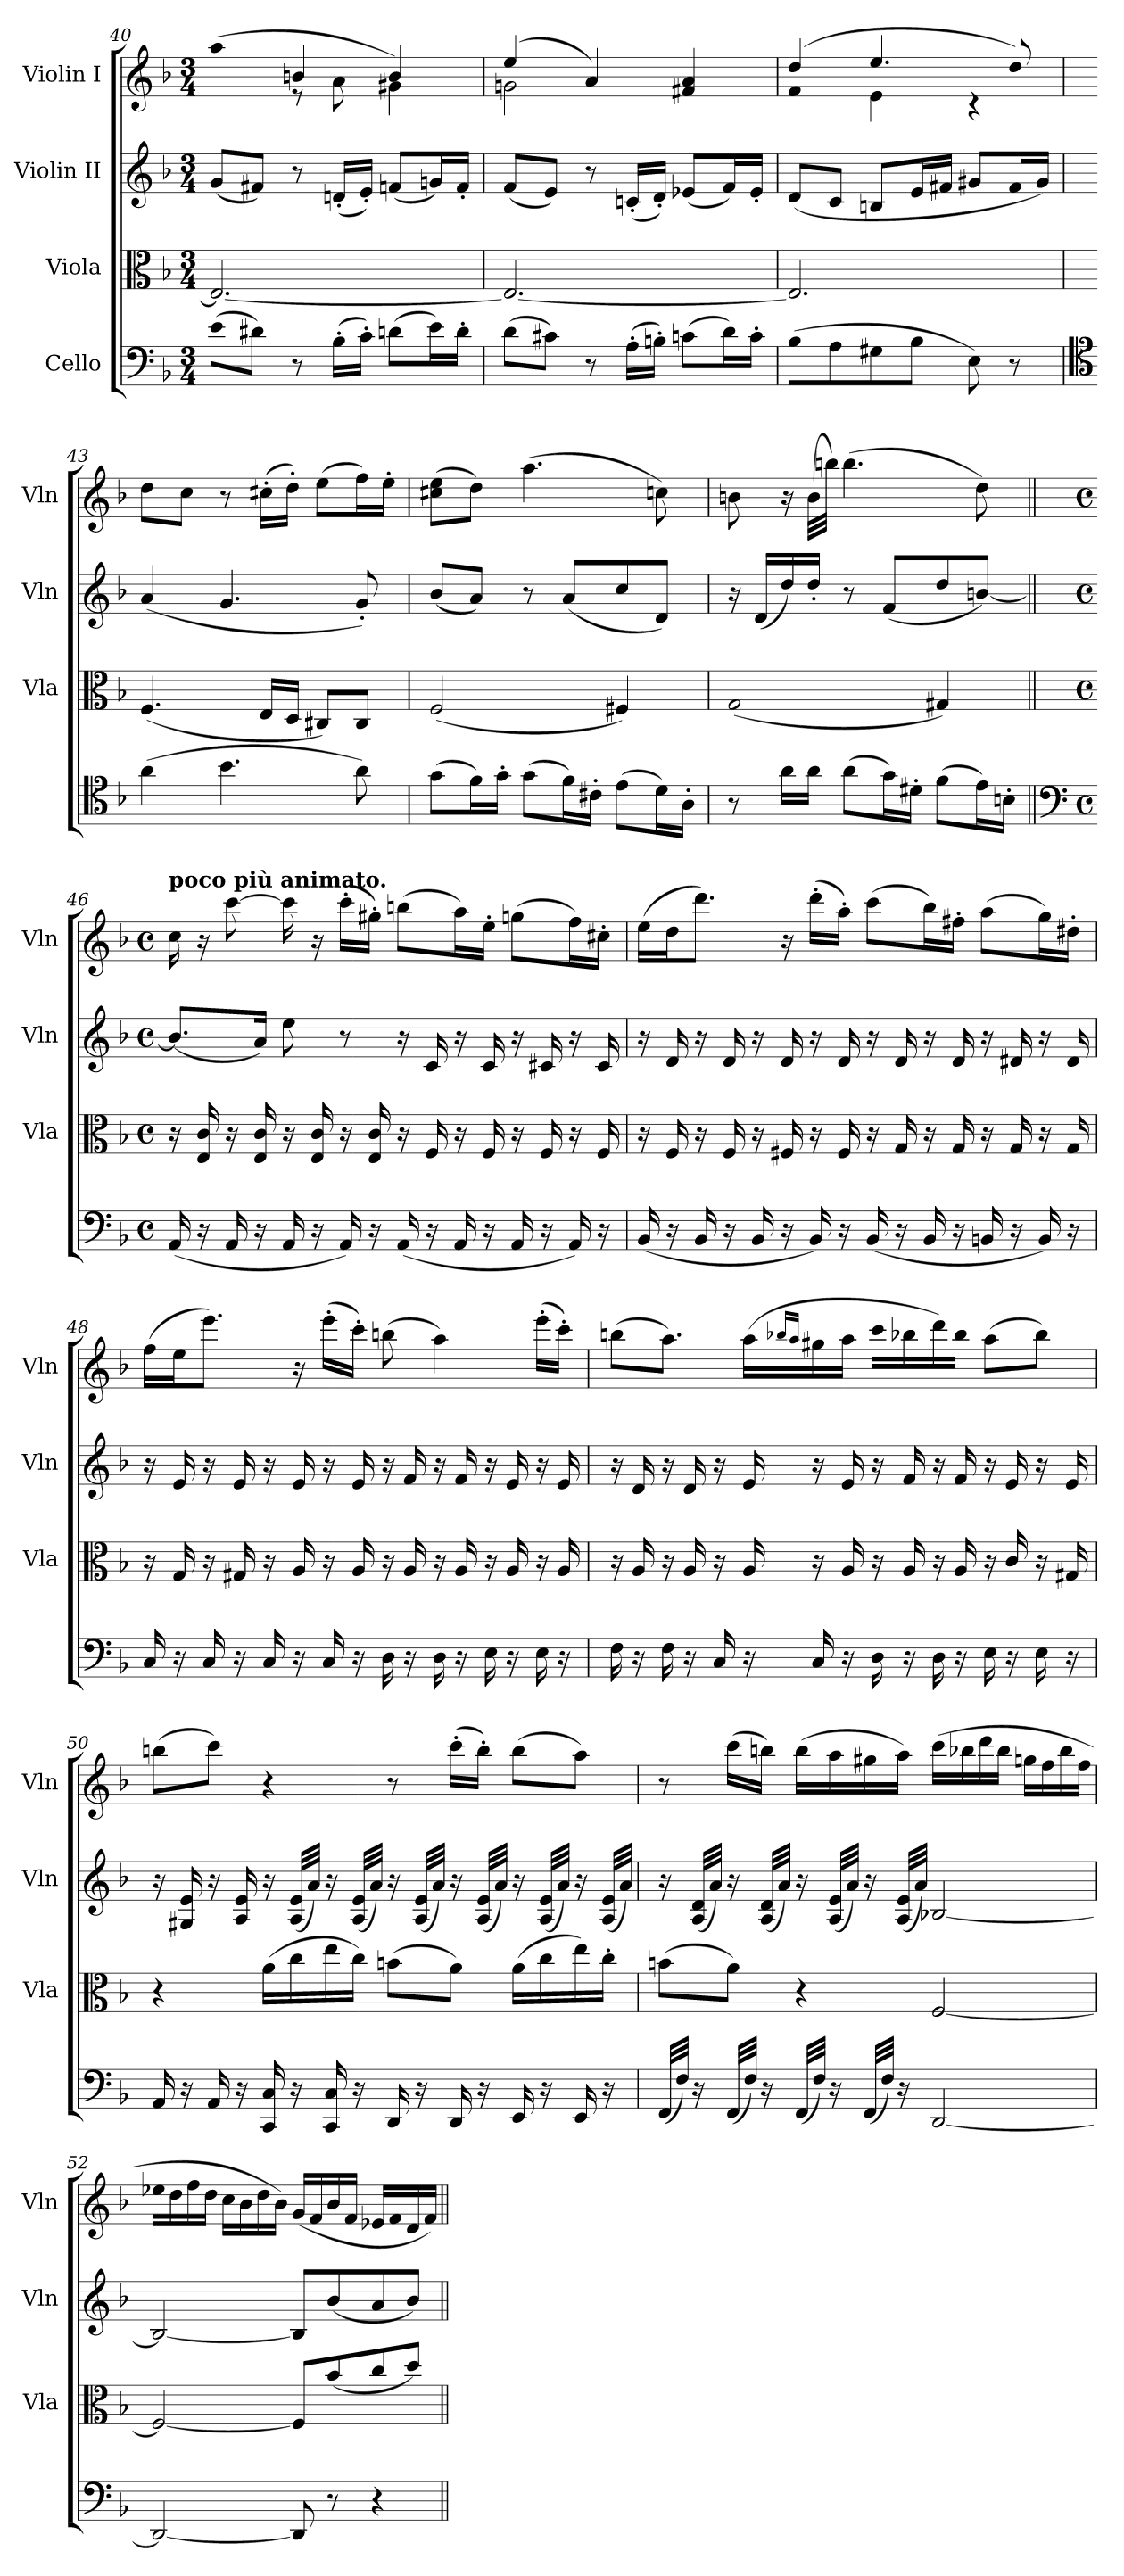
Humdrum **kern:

**kern	**kern	**kern	**kern
*part4	*part3	*part2	*part1
*staff4	*staff3	*staff2	*staff1
*I"Cello	*I"Viola	*I"Violin II	*I"Violin I
*	*I'Vla	*I'Vln	*I'Vln
*clefF4	*clefC3	*clefG2	*clefG2
*k[b-]	*k[b-]	*k[b-]	*k[b-]
*M3/4	*M3/4	*M3/4	*M3/4
=40	=40	=40	=40
*	*	*	*^
(>8e\L	2.E/_	(<8g/L	(>4aa\	4ryy
8d#X\J)	.	8f#X/J)	.	.
8r	.	8r	4bn/	8r
(>16B-'\LL	.	(<16dn'/LL	.	8a\
16c'\JJ)	.	16e'/JJ)	.	.
(>8dn\L	.	(<8fn/L	4b/)	4g#X\
16e\L)	.	16gn/L)	.	.
16d'\JJ	.	16f'/JJ	.	.
!!LO:LB:g=z	!!
=41	=41	=41	=41	=41
(>8d\L	2.E/_	(<8f/L	(>4ee/	2gn\
8c#X\J)	.	8e/J)	.	.
8r	.	8r	4a/)	.
(>16A'\LL	.	(<16cn'/LL	.	.
16Bn'\JJ)	.	16d'/JJ)	.	.
(>8cn\L	.	(<8e-X/L	4f#X/ 4a/	4ryy
16d\L)	.	16f/L)	.	.
16c'\JJ	.	16e-'/JJ	.	.
=42	=42	=42	=42	=42
(>8B-\L	2.E/]	(<8d/L	(>4dd/	4f\
8A\	.	8c/J	.	.
8G#X\	.	8Bn/L	4.ee/	4e\
8B-\J	.	16e/L	.	.
.	.	16f#X/JJ	.	.
8E\)	.	8g#X/L	.	4r
8r	.	16f#/L	8dd/)	.
.	.	16g#/JJ)	.	.
*	*	*	*v	*v
=43	=43	=43	=43
*clefC4	*	*	*
(>4a\	(<4.F/	(<4a/	8dd\L
.	.	.	8cc\J
4.b-\	.	4.g/	8r
.	16E/LL	.	(>16cc#X'\LL
.	16D/JJ	.	16dd'\JJ)
.	8C#X/L)	.	(>8ee\L
8a\)	8C#/J	8g'/)	16ff\L)
.	.	.	16ee'\JJ
=44	=44	=44	=44
(>8g\L	(<2F/	(<8b-/L	(>8cc#X\ 8ee\L
16f\L)	.	8a/J)	8dd\J)
16g'\JJ	.	.	.
(>8g\L	.	8r	(>4.aa\
16f\L)	.	(<8a/L	.
16c#X'\JJ	.	.	.
(>8e\L	4F#X/)	8cc/	.
16d\L)	.	8d/J)	8ccn\)
16A'\JJ	.	.	.
=45	=45	=45	=45
8r	(<2G/	16r	8bn\
.	.	(<16d/LL	.
16a\LL	.	16dd/)	16r
16a\JJ	.	16dd'/JJ	(>32b\LLL
.	.	.	32bbn\JJJ)
(>8a\L	.	8r	(>4.bb\
16g\L)	.	(<8f/L	.
16d#X'\JJ	.	.	.
(>8f\L	4G#X/)	8dd/	.
16e\L)	.	[8bn/J)	8dd\)
16Bn'\JJ	.	.	.
!!LO:PB:g=z
=46||	=46||	=46||	=46||
*clefF4	*	*	*
*M4/4	*M4/4	*M4/4	*M4/4
*met(c)	*met(c)	*met(c)	*met(c)
!	!	!	!LO:TX:a:B:t=poco più animato.
(<16AA/	16r	(<8.b/L]	16cc\
16r	16E/ 16c/	.	16r
16AA/	16r	.	[8ccc\
16r	16E/ 16c/	16a/Jk)	.
16AA/	16r	8ee\	16ccc\]
16r	16E/ 16c/	.	16r
16AA/)	16r	8r	(>16ccc'\LL
16r	16E/ 16c/	.	16gg#X'\JJ)
(<16AA/	16r	16r	(>8bbn\L
16r	16F/	16c/	.
16AA/	16r	16r	16aa\L)
16r	16F/	16c/	16ee'\JJ
16AA/	16r	16r	(>8ggn\L
16r	16F/	16c#X/	.
16AA/)	16r	16r	16ff\L)
16r	16F/	16c#/	16cc#X'\JJ
=47	=47	=47	=47
(<16BB-/	16r	16r	(>16ee\LL
16r	16F/	16d/	16dd\J
16BB-/	16r	16r	8.ddd\J)
16r	16F/	16d/	.
16BB-/	16r	16r	.
16r	16F#X/	16d/	16r
16BB-/)	16r	16r	(>16ddd'\LL
16r	16F#/	16d/	16aa'\JJ)
(<16BB-/	16r	16r	(>8ccc\L
16r	16G/	16d/	.
16BB-/	16r	16r	16bb-\L)
16r	16G/	16d/	16ff#X'\JJ
16BBn/	16r	16r	(>8aa\L
16r	16G/	16d#X/	.
16BB/)	16r	16r	16gg\L)
16r	16G/	16d#/	16dd#X'\JJ
=48	=48	=48	=48
16C/	16r	16r	(>16ff\LL
16r	16G/	16e/	16ee\J
16C/	16r	16r	8.eee\J)
16r	16G#X/	16e/	.
16C/	16r	16r	.
16r	16A/	16e/	16r
16C/	16r	16r	(>16eee'\LL
16r	16A/	16e/	16ccc'\JJ)
16D\	16r	16r	(>8bbn\
16r	16A/	16f/	.
16D\	16r	16r	4aa\)
16r	16A/	16f/	.
16E\	16r	16r	.
16r	16A/	16e/	.
16E\	16r	16r	(>16eee'\LL
16r	16A/	16e/	16ccc'\JJ)
!!LO:LB:g=z
=49	=49	=49	=49
16F\	16r	16r	(>8bbn\L
16r	16A/	16d/	.
16F\	16r	16r	8.aa\J)
16r	16A/	16d/	.
16C/	16r	16r	.
16r	16A/	16e/	(>16aa\LL
.	.	.	16qbb-X/LL
.	.	.	16qaa/JJ
16C/	16r	16r	16gg#X\
16r	16A/	16e/	16aa\JJ
16D\	16r	16r	16ccc\LL
16r	16A/	16f/	16bb-\
16D\	16r	16r	16ddd\)
16r	16A/	16f/	16bb-\JJ
16E\	16r	16r	(>8aa\L
16r	16c/	16e/	.
16E\	16r	16r	8bb-\J)
16r	16G#X/	16e/	.
=50	=50	=50	=50
16AA/	4r	16r	(>8bbn\L
16r	.	16G#X/ 16e/	.
16AA/	.	16r	8ccc\J)
16r	.	16A/ 16e/	.
16CC/ 16C/	(>16a\LL	16r	4r
16r	16cc\	(<32A/ 32e/LLL	.
.	.	32a/JJJ)	.
16CC/ 16C/	16ee\	16r	.
16r	16cc\JJ)	(<32A/ 32e/LLL	.
.	.	32a/JJJ)	.
16DD/	(>8bn\L	16r	8r
16r	.	(<32A/ 32e/LLL	.
.	.	32a/JJJ)	.
16DD/	8a\J)	16r	(>16ccc'\LL
16r	.	(<32A/ 32e/LLL	16bb'\JJ)
.	.	32a/JJJ)	.
16EE/	(>16a\LL	16r	(>8bb\L
16r	16cc\	(<32A/ 32e/LLL	.
.	.	32a/JJJ)	.
16EE/	16ee\)	16r	8aa\J)
16r	16cc'\JJ	(<32A/ 32e/LLL	.
.	.	32a/JJJ)	.
=51	=51	=51	=51
(<32FF/LLL	(>8bn\L	16r	8r
32F/JJJ)	.	.	.
16r	.	(<32A/ 32d/LLL	.
.	.	32a/JJJ)	.
(<32FF/LLL	8a\J)	16r	(>16ccc\LL
32F/JJJ)	.	.	.
16r	.	(<32A/ 32d/LLL	16bbn\JJ)
.	.	32a/JJJ)	.
(<32FF/LLL	4r	16r	(>16bb\LL
32F/JJJ)	.	.	.
16r	.	(<32A/ 32e/LLL	16aa\
.	.	32a/JJJ)	.
(<32FF/LLL	.	16r	16gg#X\
32F/JJJ)	.	.	.
16r	.	(<32A/ 32e/LLL	16aa\JJ)
.	.	32a/JJJ)	.
[2DD/	[2F/	[2B-X/	(>16ccc\LL
.	.	.	16bb-X\
.	.	.	16ddd\
.	.	.	16bb-\JJ
.	.	.	16ggn\LL
.	.	.	16ff\
.	.	.	16bb-\
.	.	.	16ff\JJ
!!LO:LB:g=z
=52	=52	=52	=52
2DD/_	2F/_	2B-/_	16ee-X\LL
.	.	.	16dd\
.	.	.	16ff\
.	.	.	16dd\JJ
.	.	.	16cc\LL
.	.	.	16b-\
.	.	.	16dd\
.	.	.	16b-\JJ)
8DD/]	8F/L]	8B-/L]	(<16g/LL
.	.	.	16f/
8r	(<8b-/	(<8b-/	16b-/
.	.	.	16f/JJ
4r	8cc/	8a/	16e-X/LL
.	.	.	16f/
.	8dd/J)	8b-/J)	16d/
.	.	.	16f/JJ)
=||	=||	=||	=||
*-	*-	*-	*-
